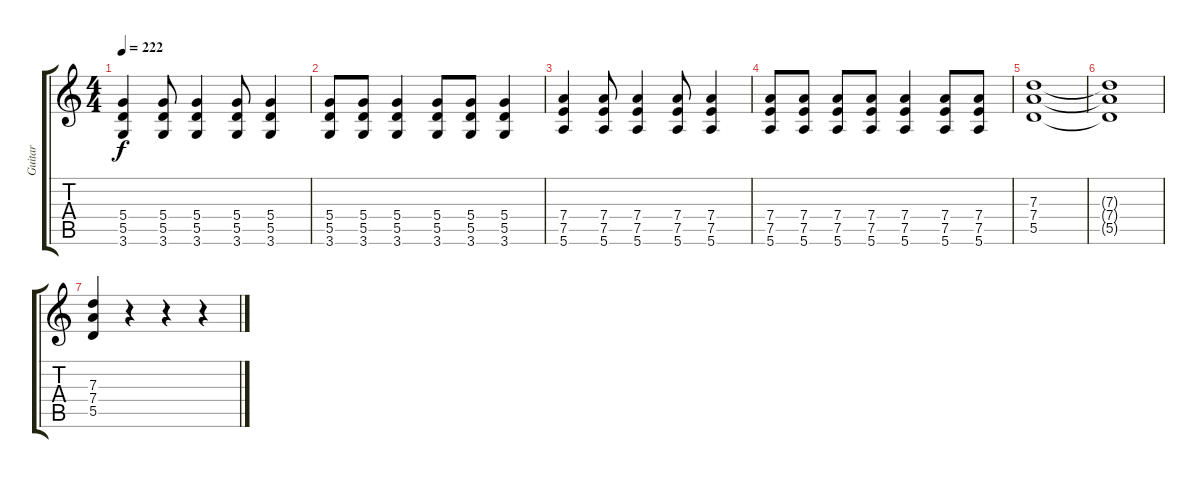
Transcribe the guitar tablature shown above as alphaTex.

\track ("Guitar" "Guitar") {instrument distortionguitar}
\staff {score tabs}
\tuning (E4 B3 G3 D3 A2 E2) {hide}
\ts (4 4)
\tempo 222
\clef g2
\ks c
(5.4 5.5 3.6).4{dy f} (5.4 5.5 3.6).8 (5.4 5.5 3.6).4 (5.4 5.5 3.6).8 (5.4 5.5 3.6).4 |
(5.4 5.5 3.6).8 (5.4 5.5 3.6).8 (5.4 5.5 3.6).4 (5.4 5.5 3.6).8 (5.4 5.5 3.6).8 (5.4 5.5 3.6).4 |
(7.4 7.5 5.6).4 (7.4 7.5 5.6).8 (7.4 7.5 5.6).4 (7.4 7.5 5.6).8 (7.4 7.5 5.6).4 |
(7.4 7.5 5.6).8 (7.4 7.5 5.6).8 (7.4 7.5 5.6).8 (7.4 7.5 5.6).8 (7.4 7.5 5.6).4 (7.4 7.5 5.6).8 (7.4 7.5 5.6).8 |
(7.3 7.4 5.5).1 |
(7.3{t} 7.4{t} 5.5{t}).1 |
(7.3 7.4 5.5).4 r.4 r.4 r.4
